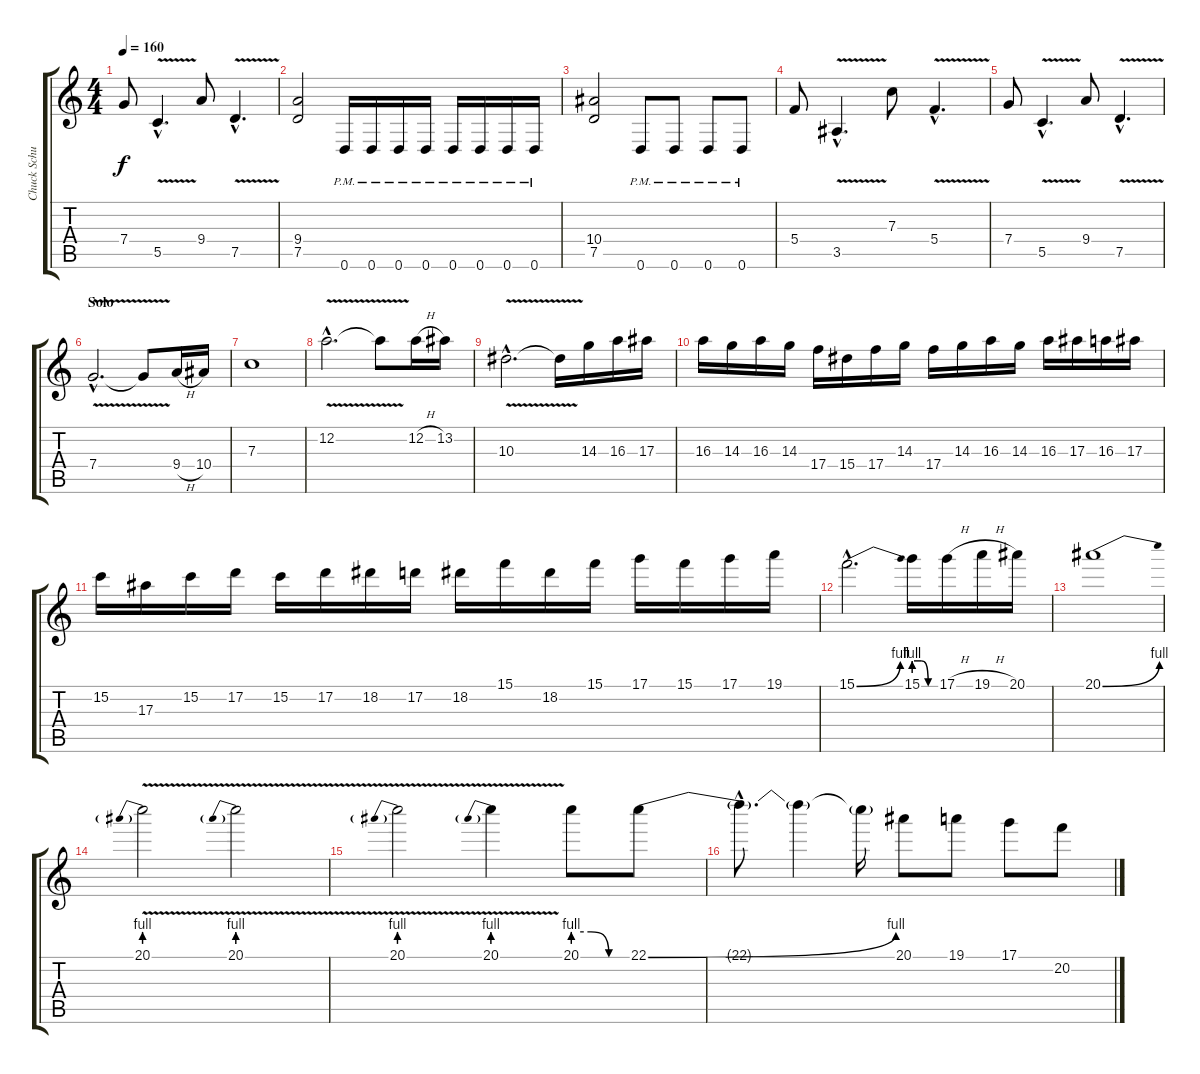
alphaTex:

\track ("Chuck Schuldiner" "Chuck Schu") {instrument distortionguitar}
\staff {score tabs}
\tuning (D4 A3 F3 C3 G2 D2) {hide}
\ts (4 4)
\tempo 160
\clef g2
\ks c
7.4.8{dy f} 5.5{v hac}.4{d} 9.4.8 7.5{v hac}.4{d} |
(9.4 7.5).2 0.6{pm}.16 0.6{pm}.16 0.6{pm}.16 0.6{pm}.16 0.6{pm}.16 0.6{pm}.16 0.6{pm}.16 0.6{pm}.16 |
(10.4 7.5).2 0.6{pm}.8 0.6{pm}.8 0.6{pm}.8 0.6{pm}.8 |
5.4.8 3.5{v hac}.4{d} 7.3.8 5.4{v hac}.4{d} |
7.4.8 5.5{v hac}.4{d} 9.4.8 7.5{v hac}.4{d} |
\section ("" "Solo")
7.4{v hac}.2{d} 7.4{t}.8 9.4{h}.16 10.4.16 |
7.3.1 |
12.2{v hac}.2{d} 12.2{t}.8 12.2{h}.16 13.2.16 |
10.3{v hac}.2{d} 10.3{t}.16 14.3.16 16.3.16 17.3.16 |
16.3.16 14.3.16 16.3.16 14.3.16 17.4.16 15.4.16 17.4.16 14.3.16 17.4.16 14.3.16 16.3.16 14.3.16 16.3.16 17.3.16 16.3.16 17.3.16 |
15.2.16 17.3.16 15.2.16 17.2.16 15.2.16 17.2.16 18.2.16 17.2.16 18.2.16 15.1.16 18.2.16 15.1.16 17.1.16 15.1.16 17.1.16 19.1.16 |
15.1{be (bend 0 0 60 4) hac}.2{d} 15.1{be (custom 0 4 20 4 40 0 60 0)}.16 17.1{h}.16 19.1{h}.16 20.1.16 |
20.1{be (bend 0 0 60 4)}.1 |
20.1{be (prebend 0 4 60 4) v}.2 20.1{be (prebend 0 4 60 4) v}.2 |
20.1{be (prebend 0 4 60 4) v}.2 20.1{be (prebend 0 4 60 4) v}.4 20.1{be (custom 0 4 20 4 40 0 60 0)}.8 22.1{be (bend 0 0 60 4)}.8 |
22.1{hac t}.8{d} 22.1{t}.4 22.1{t}.16 20.1.8 19.1.8 17.1.8 20.2.8
